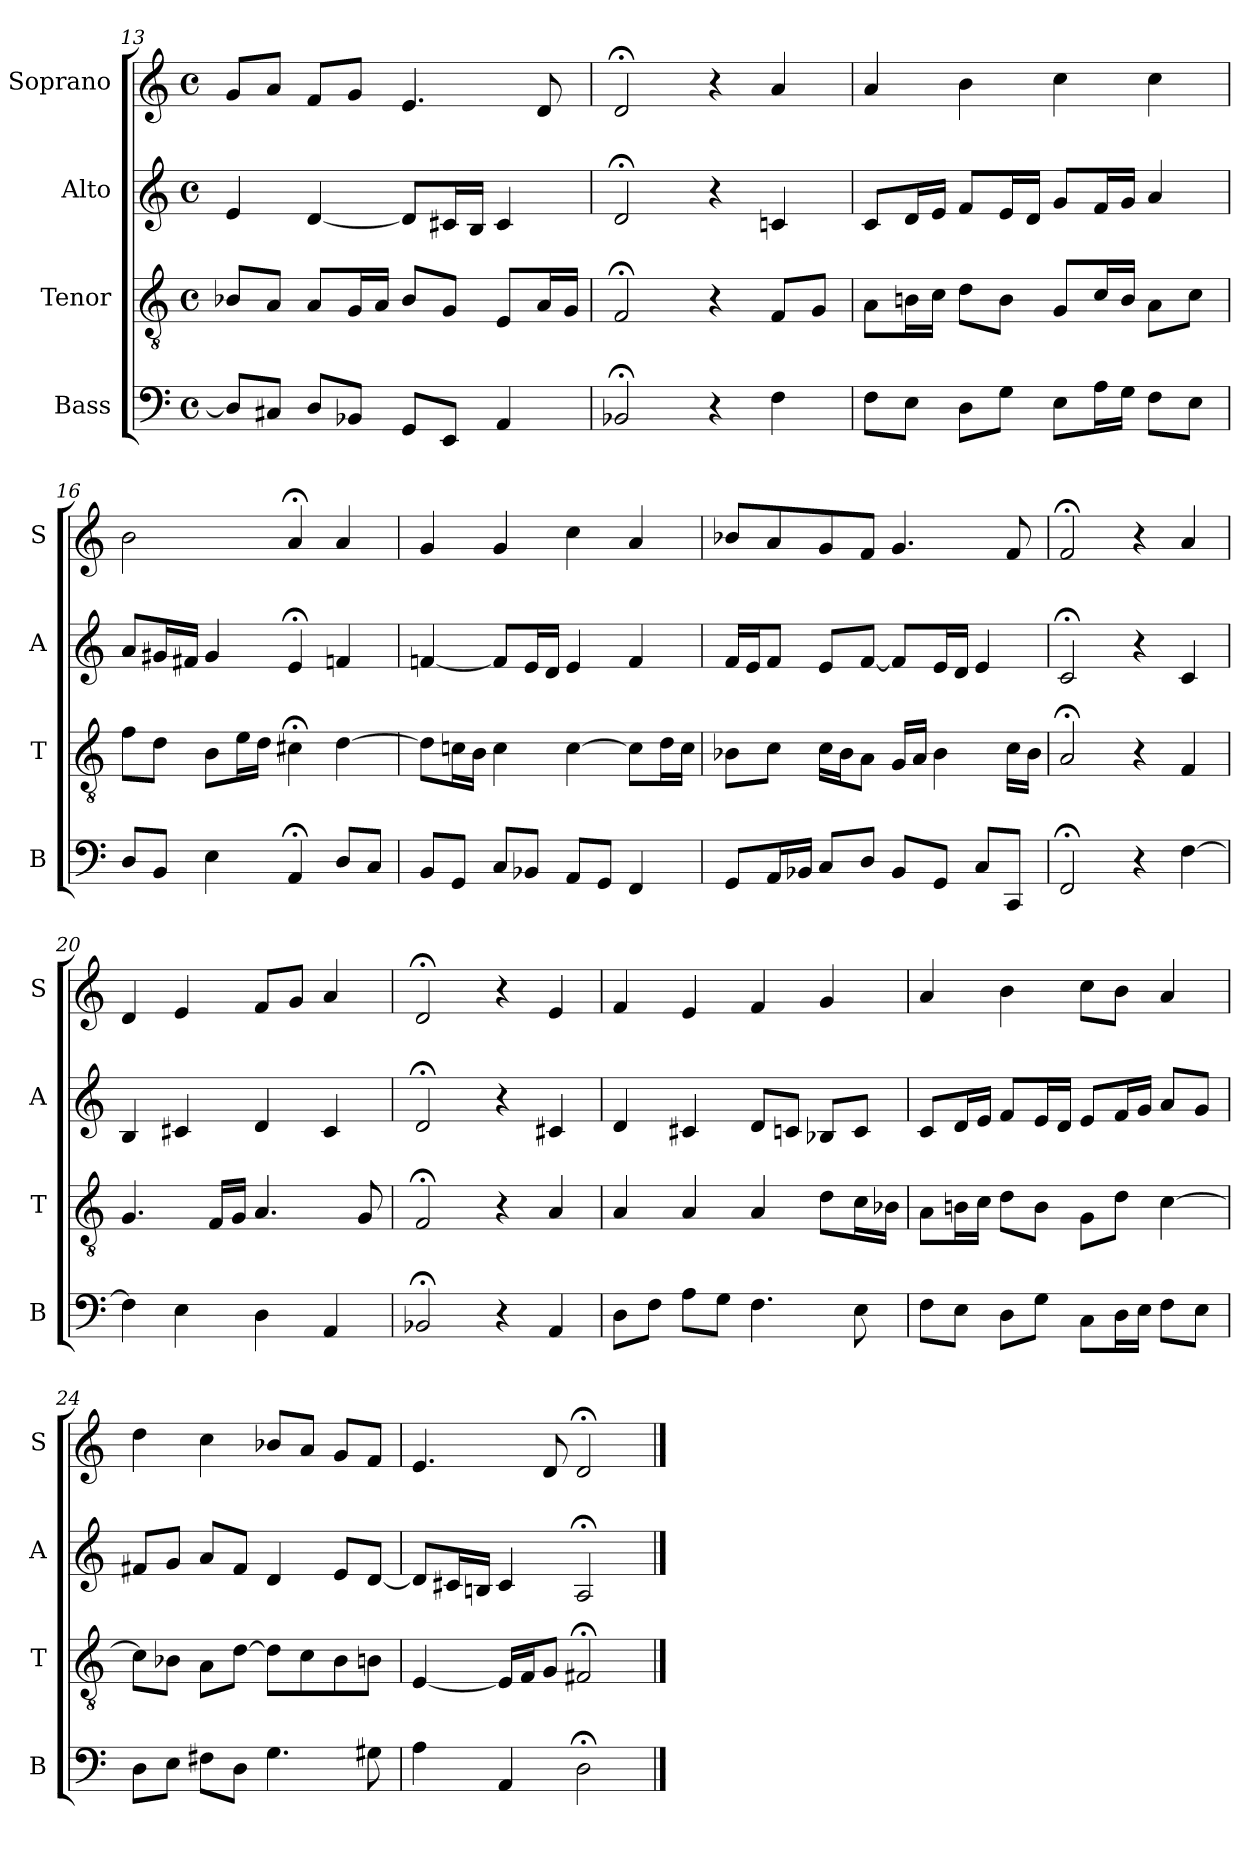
**kern	**kern	**kern	**kern
*part4	*part3	*part2	*part1
*staff4	*staff3	*staff2	*staff1
*I"Bass	*I"Tenor	*I"Alto	*I"Soprano
*I'B	*I'T	*I'A	*I'S
*clefF4	*clefGv2	*clefG2	*clefG2
*k[]	*k[]	*k[]	*k[]
*D:dor	*D:dor	*D:dor	*D:dor
*M4/4	*M4/4	*M4/4	*M4/4
*met(c)	*met(c)	*met(c)	*met(c)
=13	=13	=13	=13
8DL]	8B-XL	4e	8gL
8C#XJ	8AJ	.	8aJ
8DL	8AL	[4d	8fL
8BB-XJ	16GL	.	8gJ
.	16AJJ	.	.
8GGL	8B-L	8dL]	4.e
8EEJ	8GJ	16c#XL	.
.	.	16BJJ	.
4AA	8EL	4c#	.
.	16AL	.	8d
.	16GJJ	.	.
=14	=14	=14	=14
2BB-X;<	2F;<	2d;<	2d;<
4r	4r	4r	4r
4F	8FL	4cn	4a
.	8GJ	.	.
=15	=15	=15	=15
8FL	8AL	8cL	4a
8EJ	16BnL	16dL	.
.	16cJJ	16eJJ	.
8DiL	8diL	8fiL	4bi
8GJ	8BJ	16eL	.
.	.	16dJJ	.
8EL	8GL	8gL	4cc
16AL	16cL	16fL	.
16GJJ	16BJJ	16gJJ	.
8FL	8AL	4a	4cc
8EJ	8cJ	.	.
=16	=16	=16	=16
8DL	8fL	8aL	2b
8BBJ	8dJ	16g#XL	.
.	.	16f#XJJ	.
4E	8BL	4g#	.
.	16eL	.	.
.	16dJJ	.	.
4AA;<	4c#X;<	4e;<	4a;<
8DL	[4d	4fn	4a
8CJ	.	.	.
=17	=17	=17	=17
8BBL	8dL]	[4fn	4g
8GGJ	16cnL	.	.
.	16BJJ	.	.
8CL	4c	8fL]	4g
8BB-XJ	.	16eL	.
.	.	16dJJ	.
8AAL	[4c	4e	4cc
8GGJ	.	.	.
4FF	8cL]	4f	4a
.	16dL	.	.
.	16cJJ	.	.
=18	=18	=18	=18
8GGL	8B-XL	16fLL	8b-XL
.	.	16eJ	.
16AAL	8cJ	8fJ	8a
16BB-XJJ	.	.	.
8CL	16cLL	8eL	8g
.	16B-J	.	.
8DJ	8AJ	[8fJ	8fJ
8BB-L	16GLL	8fL]	4.g
.	16AJJ	.	.
8GGJ	4B-	16eL	.
.	.	16dJJ	.
8CL	.	4e	.
8CCJ	16cLL	.	8f
.	16B-JJ	.	.
=19	=19	=19	=19
2FF;<	2A;<	2c;<	2f;<
4r	4r	4r	4r
[4F	4F	4c	4a
=20	=20	=20	=20
4F]	4.G	4B	4d
4E	.	4c#X	4e
.	16FLL	.	.
.	16GJJ	.	.
4D	4.A	4d	8fL
.	.	.	8gJ
4AA	.	4c#	4a
.	8G	.	.
=21	=21	=21	=21
2BB-X;<	2F;<	2d;<	2d;<
4r	4r	4r	4r
4AA	4A	4c#X	4e
=22	=22	=22	=22
8DL	4A	4d	4f
8FJ	.	.	.
8AL	4A	4c#X	4e
8GJ	.	.	.
4.F	4A	8dL	4f
.	.	8cnJ	.
.	8dL	8B-XL	4g
8E	16cL	8cJ	.
.	16B-XJJ	.	.
=23	=23	=23	=23
8FL	8AL	8cL	4a
8EJ	16BnL	16dL	.
.	16cJJ	16eJJ	.
8DiL	8diL	8fiL	4bi
8GJ	8BJ	16eL	.
.	.	16dJJ	.
8CL	8GL	8eL	8ccL
16DiL	8diJ	16fiL	8biJ
16EJJ	.	16gJJ	.
8FL	[4c	8aL	4a
8EJ	.	8gJ	.
=24	=24	=24	=24
8DL	8cL]	8f#XL	4dd
8EJ	8B-XJ	8gJ	.
8F#XL	8AL	8aL	4cc
8DJ	[8dJ	8f#J	.
4.G	8dL]	4d	8b-XL
.	8c	.	8aJ
.	8B-	8eL	8gL
8G#X	8BnJ	[8dJ	8fJ
=25	=25	=25	=25
4A	[4E	8dL]	4.e
.	.	16c#XL	.
.	.	16BnJJ	.
4AA	16ELL]	4c#	.
.	16FJ	.	.
.	8GJ	.	8d
2D;<	2F#X;<	2A;<	2d;<
==	==	==	==
*-	*-	*-	*-
